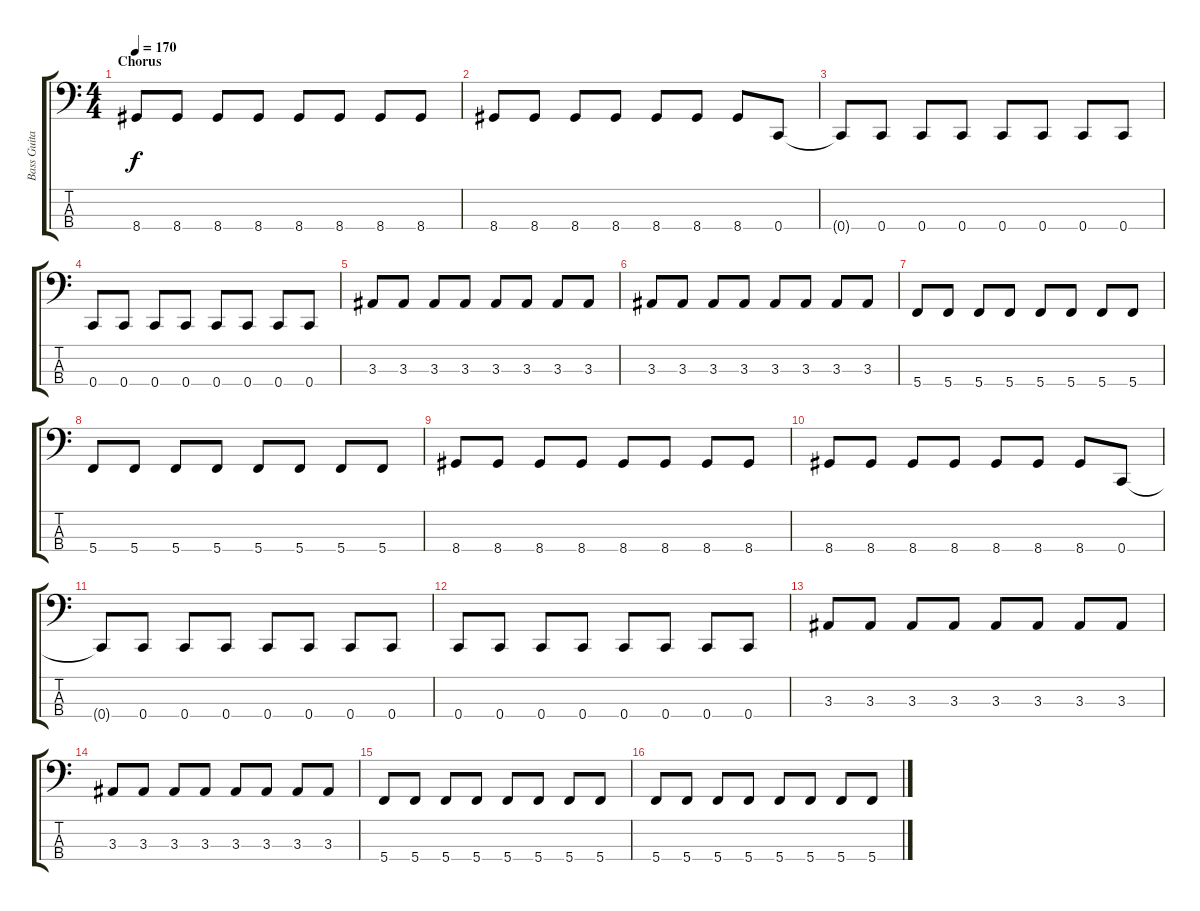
\track ("Bass Guitar (Marc McKnight)" "Bass Guita") {instrument electricbasspick}
\staff {score tabs}
\tuning (F2 C2 G1 C1) {hide}
\ts (4 4)
\section ("" "Chorus")
\tempo 170
\clef f4
\ks c
8.4.8{dy f} 8.4.8 8.4.8 8.4.8 8.4.8 8.4.8 8.4.8 8.4.8 |
8.4.8 8.4.8 8.4.8 8.4.8 8.4.8 8.4.8 8.4.8 0.4.8 |
0.4{t}.8 0.4.8 0.4.8 0.4.8 0.4.8 0.4.8 0.4.8 0.4.8 |
0.4.8 0.4.8 0.4.8 0.4.8 0.4.8 0.4.8 0.4.8 0.4.8 |
3.3.8 3.3.8 3.3.8 3.3.8 3.3.8 3.3.8 3.3.8 3.3.8 |
3.3.8 3.3.8 3.3.8 3.3.8 3.3.8 3.3.8 3.3.8 3.3.8 |
5.4.8 5.4.8 5.4.8 5.4.8 5.4.8 5.4.8 5.4.8 5.4.8 |
5.4.8 5.4.8 5.4.8 5.4.8 5.4.8 5.4.8 5.4.8 5.4.8 |
8.4.8 8.4.8 8.4.8 8.4.8 8.4.8 8.4.8 8.4.8 8.4.8 |
8.4.8 8.4.8 8.4.8 8.4.8 8.4.8 8.4.8 8.4.8 0.4.8 |
0.4{t}.8 0.4.8 0.4.8 0.4.8 0.4.8 0.4.8 0.4.8 0.4.8 |
0.4.8 0.4.8 0.4.8 0.4.8 0.4.8 0.4.8 0.4.8 0.4.8 |
3.3.8 3.3.8 3.3.8 3.3.8 3.3.8 3.3.8 3.3.8 3.3.8 |
3.3.8 3.3.8 3.3.8 3.3.8 3.3.8 3.3.8 3.3.8 3.3.8 |
5.4.8 5.4.8 5.4.8 5.4.8 5.4.8 5.4.8 5.4.8 5.4.8 |
5.4.8 5.4.8 5.4.8 5.4.8 5.4.8 5.4.8 5.4.8 5.4.8
